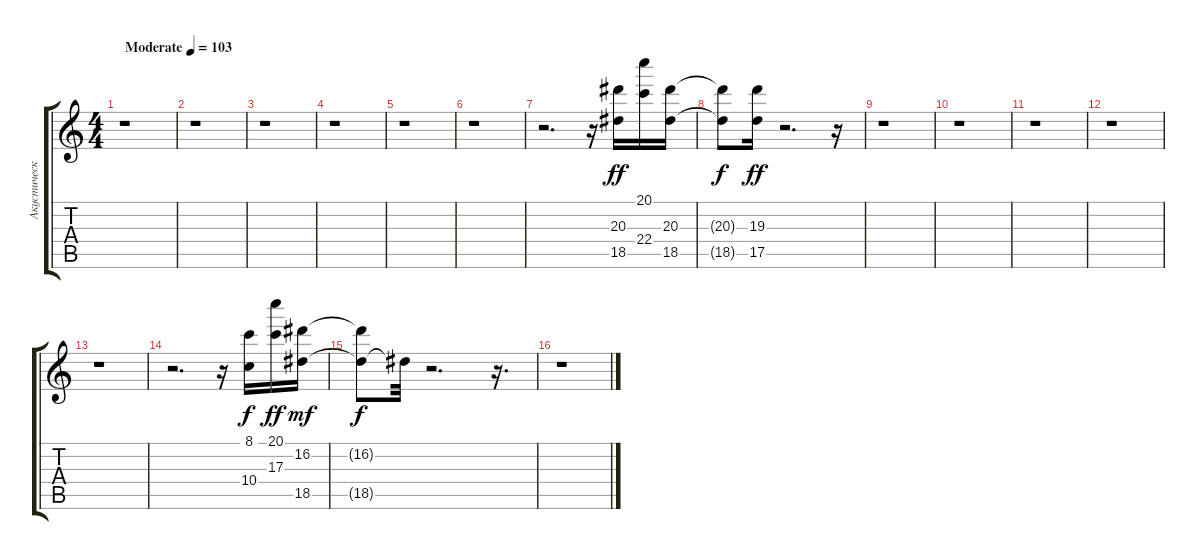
\track ("Акустический Гранд Роял" "Акустическ") {instrument distortionguitar}
\staff {score tabs}
\tuning (E4 B3 G3 D3 A2 E2) {hide}
\ts (4 4)
\tempo (103 "Moderate")
\clef g2
\ks c
r.1{dy ff instrument distortionguitar} |
r.1 |
r.1 |
r.1 |
r.1 |
r.1 |
r.2{d} r.16 (20.3 18.5).16{instrument overdrivenguitar} (20.1 22.4).16 (20.3 18.5).16 |
(20.3{t} 18.5{t}).8{dy f} (19.3 17.5).16{dy ff} r.2{d} r.16 |
r.1 |
r.1 |
r.1 |
r.1 |
r.1 |
r.2{d} r.16 (8.1 10.4).16{dy f} (20.1 17.3).16{dy ff} (16.2 18.5).16{dy mf} |
(16.2{t} 18.5{t}).8{dy f} 18.5{t}.32 r.2{d} r.16{d} |
r.1
